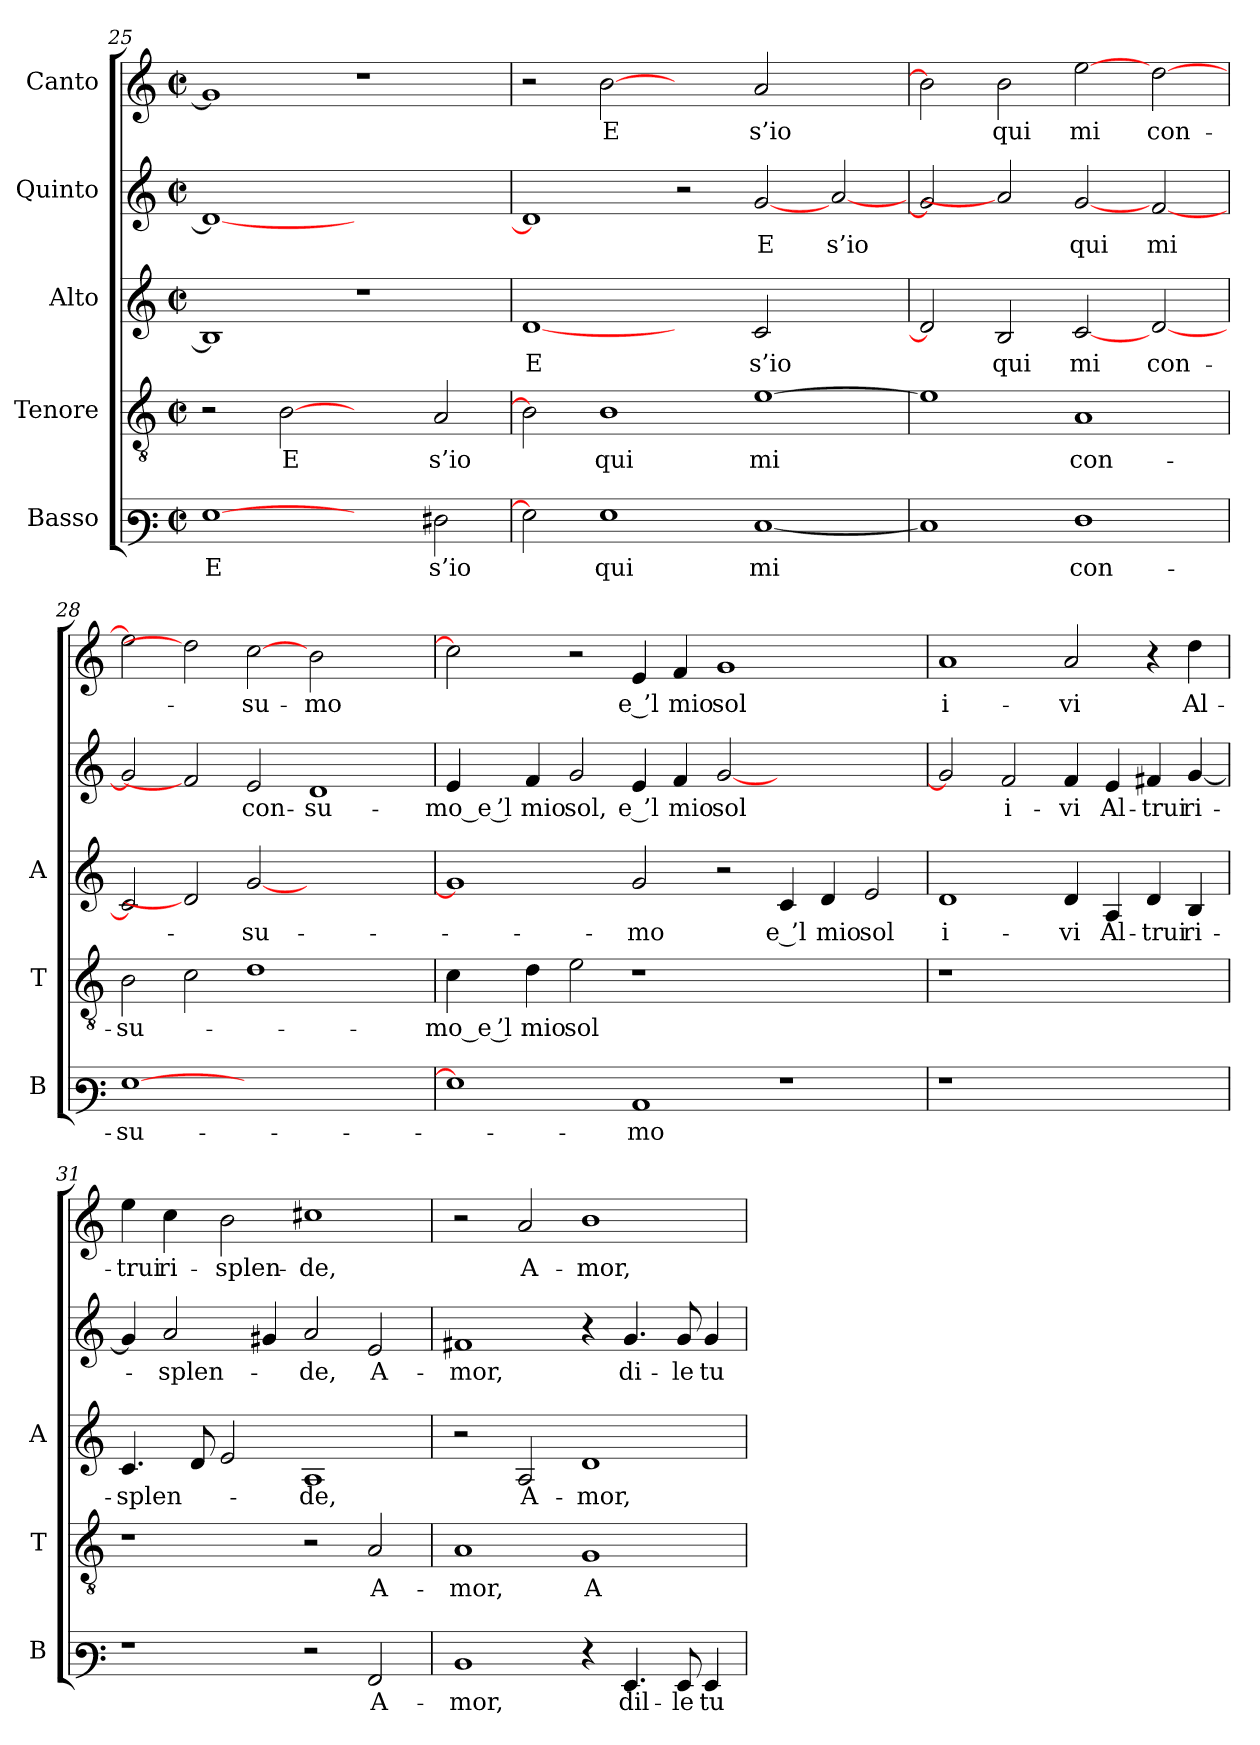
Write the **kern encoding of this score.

**kern	**text	**kern	**text	**kern	**text	**kern	**text	**kern	**text
*part5	*part5	*part4	*part4	*part3	*part3	*part2	*part2	*part1	*part1
*staff5	*staff5	*staff4	*staff4	*staff3	*staff3	*staff2	*staff2	*staff1	*staff1
*I"Basso	*	*I"Tenore	*	*I"Alto	*	*I"Quinto	*	*I"Canto	*
*I'B	*	*I'T	*	*I'A	*	*	*	*	*
*clefF3	*	*clefGv2	*	*clefG2	*	*clefG2	*	*clefG2	*
*k[]	*	*k[]	*	*k[]	*	*k[]	*	*k[]	*
*C:	*	*C:	*	*C:	*	*C:	*	*C:	*
*M2/2	*	*M2/2	*	*M2/2	*	*M2/2	*	*M2/2	*
*met(c|)	*	*met(c|)	*	*met(c|)	*	*met(c|)	*	*met(c|)	*
=25	=25	=25	=25	=25	=25	=25	=25	=25	=25
[1G	-E	2r	.	1B]	.	1d_	.	1g]	.
.	.	[2B	-E	.	.	.	.	.	.
2ryy	.	2ryy	.	1r	.	1ryy	.	1r	.
2F#X	-s’io	2A	-s’io	.	.	.	.	.	.
!!LO:PB:g=z
=26	=26	=26	=26	=26	=26	=26	=26	=26	=26
2G]	.	2B]	.	[1d	-E	1d]	.	2r	.
1G	-qui	1B	-qui	.	.	.	.	[2b	-E
.	.	.	.	2ryy	.	2r	.	2ryy	.
[1E	-mi	[1e	-mi	2c	-s’io	[2g	-E	2a	-s’io
.	.	.	.	2ryy	.	[2a	-s’io	2ryy	.
=27	=27	=27	=27	=27	=27	=27	=27	=27	=27
1E]	.	1e]	.	2d]	.	2g]	.	2b]	.
.	.	.	.	2B	-qui	2a]	.	2b	-qui
1F	con-	1A	con-	[2c	-mi	[2g	-qui	[2ee	-mi
.	.	.	.	[2d	con-	[2f	-mi	[2dd	con-
=28	=28	=28	=28	=28	=28	=28	=28	=28	=28
[1G	su-	2B	su-	2c]	.	2g]	.	2ee]	.
.	.	2c	.	2d]	.	2f]	.	2dd]	.
1.ryy	.	1d	.	[2g	su-	2e	con-	[2cc	su-
.	.	.	.	1ryy	.	1d	su-	2b	-mo
.	.	2ryy	.	.	.	.	.	2ryy	.
=29	=29	=29	=29	=29	=29	=29	=29	=29	=29
1G]	.	4c	-mo_e ’l	1g]	.	4e	-mo_e ’l	2cc]	.
.	.	4d	-mio	.	.	4f	-mio	.	.
.	.	2e	-sol	.	.	2g	-sol,	2r	.
1C	-mo	1r	.	2g	-mo	4e	-e ’l	4e	-e ’l
.	.	.	.	.	.	4f	-mio	4f	-mio
.	.	.	.	2r	.	[2g	-sol	1g	-sol
1r	.	1ryy	.	4c	-e ’l	1ryy	.	.	.
.	.	.	.	4d	-mio	.	.	.	.
.	.	.	.	2e	-sol	.	.	2ryy	.
!!LO:LB:g=z
=30	=30	=30	=30	=30	=30	=30	=30	=30	=30
1r	.	1r	.	1d	i-	2g]	.	1a	i-
.	.	.	.	.	.	2f	i-	.	.
1ryy	.	1ryy	.	4d	-vi	4f	-vi	2a	-vi
.	.	.	.	4A	Al-	4e	Al-	.	.
.	.	.	.	4d	-trui	4f#X	-trui	4r	.
.	.	.	.	4B	ri-	[4g	ri-	4dd	Al-
=31	=31	=31	=31	=31	=31	=31	=31	=31	=31
1r	.	1r	.	4.c	splen-	4g]	.	4ee	-trui
.	.	.	.	.	.	2a	splen-	4cc	ri-
.	.	.	.	8d	.	.	.	.	.
.	.	.	.	2e	.	.	.	2b	splen-
.	.	.	.	.	.	4g#X	.	.	.
2r	.	2r	.	1A	-de,	2a	-de,	1cc#X	-de,
2AA	A-	2A	A-	.	.	2e	A-	.	.
=32	=32	=32	=32	=32	=32	=32	=32	=32	=32
1D	-mor,	1A	-mor,	2r	.	1f#X	-mor,	2r	.
.	.	.	.	2A	A-	.	.	2a	A-
4r	.	1G	A-	1d	-mor,	4r	.	1b	-mor,
4.GG	dil-	.	.	.	.	4.g	di-	.	.
8GG	-le	.	.	.	.	8g	-le	.	.
4GG	-tu	.	.	.	.	4g	-tu	.	.
=	=	=	=	=	=	=	=	=	=
*-	*-	*-	*-	*-	*-	*-	*-	*-	*-
